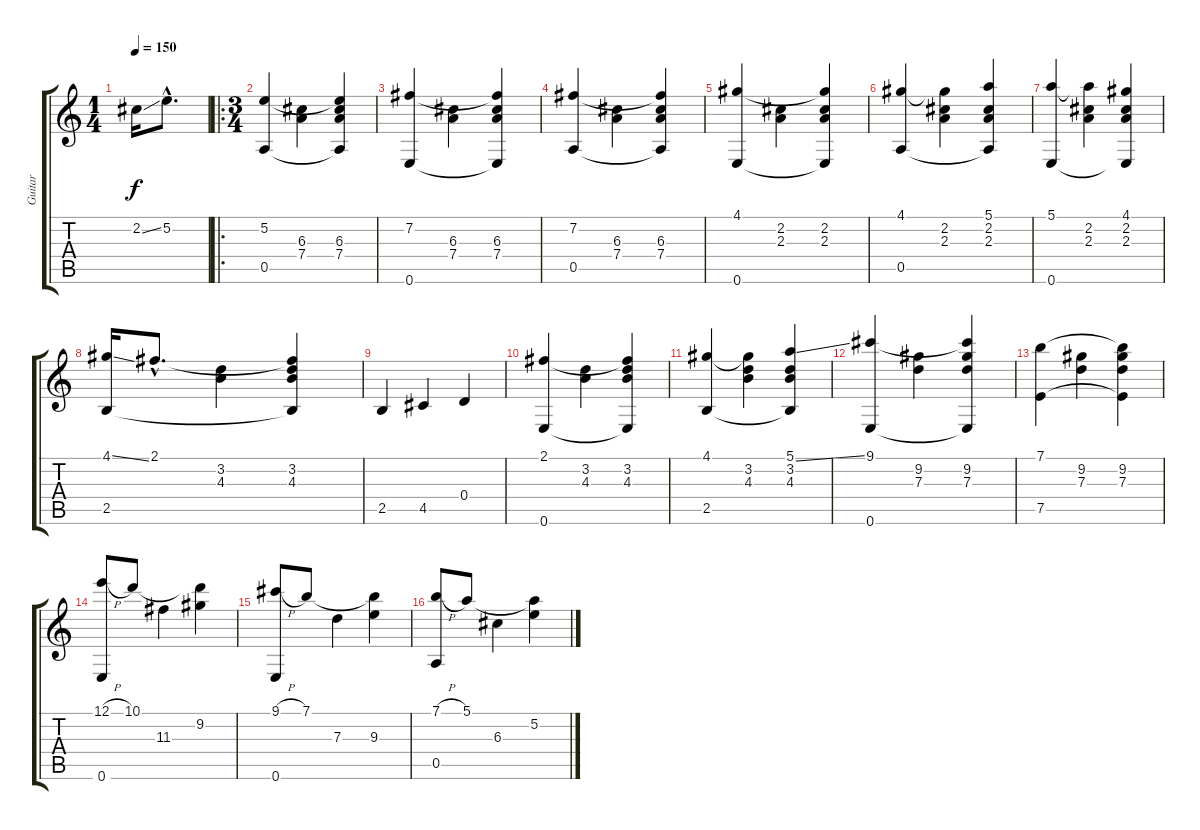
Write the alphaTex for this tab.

\track ("Guitar" "Guitar") {instrument acousticguitarnylon}
\staff {score tabs}
\tuning (E4 B3 G3 D3 A2 E2) {hide}
\ts (1 4)
\tempo 150
\clef g2
\ks c
2.2{ss}.16{dy f instrument acousticguitarnylon} 5.2{hac}.8{d} |
\ro
\ts (3 4)
(5.2 0.5).4 (6.3 7.4).4 (5.2{t} 6.3 7.4 0.5{t}).4 |
(7.2 0.6).4 (6.3 7.4).4 (7.2{t} 6.3 7.4 0.6{t}).4 |
(7.2 0.5).4 (6.3 7.4).4 (7.2{t} 6.3 7.4 0.5{t}).4 |
(4.1 0.6).4 (2.2 2.3).4 (4.1{t} 2.2 2.3 0.6{t}).4 |
(4.1 0.5).4 (4.1{t} 2.2 2.3).4 (5.1 2.2 2.3 0.5{t}).4 |
(5.1 0.6).4 (5.1{t} 2.2 2.3).4 (4.1 2.2 2.3 0.6{t}).4 |
(4.1{ss} 2.5).16 2.1{hac}.8{d} (3.2 4.3).4 (2.1{t} 3.2 4.3 2.5{t}).4 |
2.5.4 4.5.4 0.4.4 |
(2.1 0.6).4 (3.2 4.3).4 (2.1{t} 3.2 4.3 0.6{t}).4 |
(4.1 2.5).4 (4.1{t} 3.2 4.3).4 (5.1{ss} 3.2 4.3 2.5{t}).4 |
(9.1 0.6).4 (9.2 7.3).4 (9.1{t} 9.2 7.3 0.6{t}).4 |
(7.1 7.5).4 (9.2 7.3).4 (7.1{t} 9.2 7.3 7.5{t}).4 |
(12.1{h} 0.6).8 10.1.8 11.3.4 (10.1{t} 9.2).4 |
(9.1{h} 0.6).8 7.1.8 7.3.4 (7.1{t} 9.3).4 |
(7.1{h} 0.5).8 5.1.8 6.3.4 (5.1{t} 5.2).4
